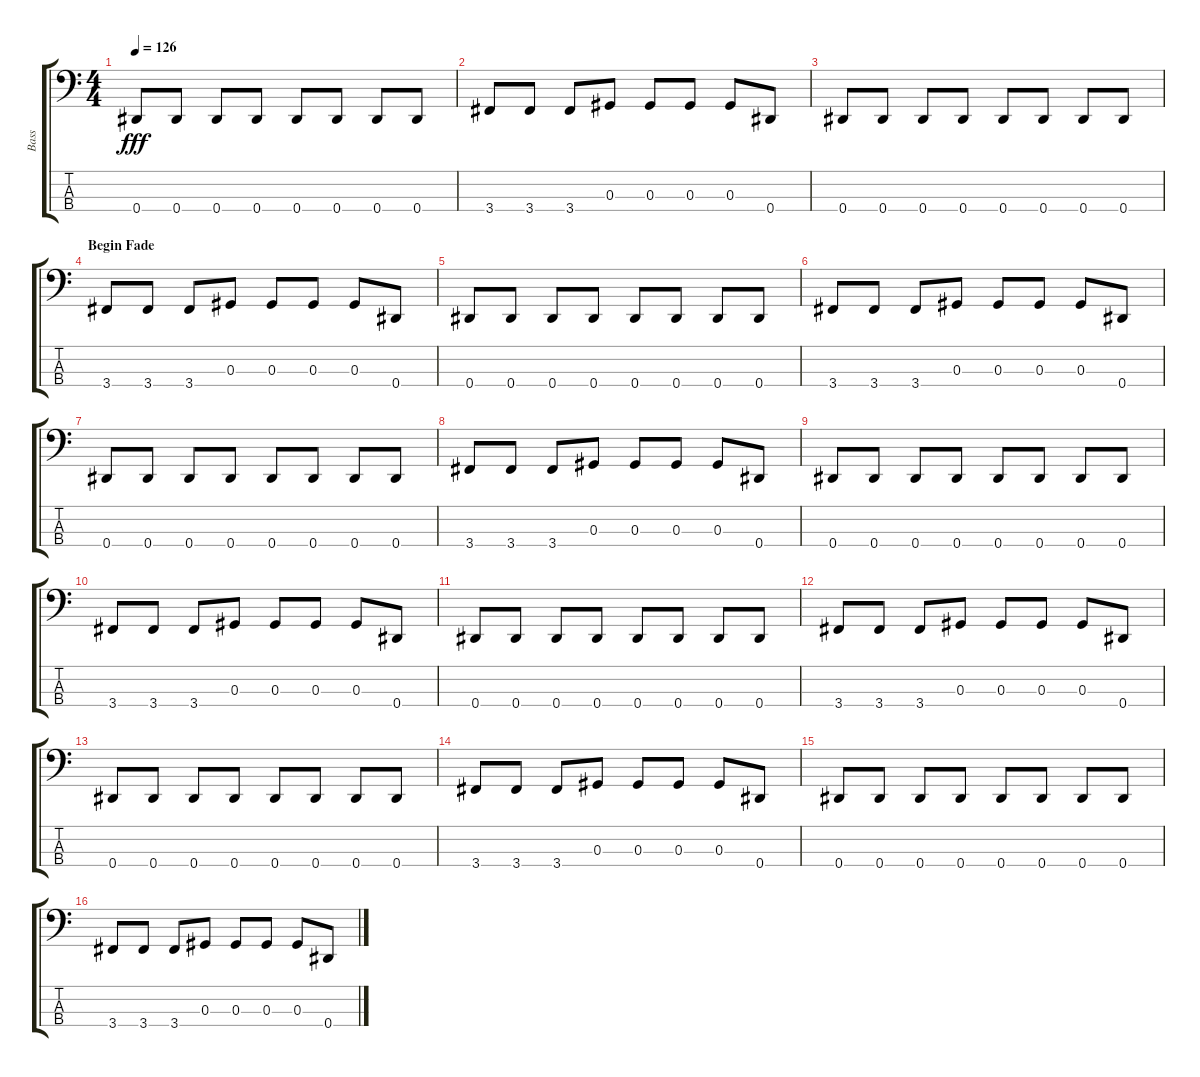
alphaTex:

\track ("Bass" "Bass") {instrument electricbasspick}
\staff {score tabs}
\tuning (Gb2 Db2 Ab1 Eb1) {hide}
\ts (4 4)
\tempo 126
\clef f4
\ks c
0.4.8{dy fff} 0.4.8 0.4.8 0.4.8 0.4.8 0.4.8 0.4.8 0.4.8 |
3.4.8 3.4.8 3.4.8 0.3.8 0.3.8 0.3.8 0.3.8 0.4.8 |
0.4.8 0.4.8 0.4.8 0.4.8 0.4.8 0.4.8 0.4.8 0.4.8 |
\section ("" "Begin Fade")
3.4.8 3.4.8 3.4.8 0.3.8 0.3.8 0.3.8 0.3.8 0.4.8 |
0.4.8 0.4.8 0.4.8 0.4.8 0.4.8 0.4.8 0.4.8 0.4.8 |
3.4.8 3.4.8 3.4.8 0.3.8 0.3.8 0.3.8 0.3.8 0.4.8 |
0.4.8 0.4.8 0.4.8 0.4.8 0.4.8 0.4.8 0.4.8 0.4.8 |
3.4.8 3.4.8 3.4.8 0.3.8 0.3.8 0.3.8 0.3.8 0.4.8 |
0.4.8 0.4.8 0.4.8 0.4.8 0.4.8 0.4.8 0.4.8 0.4.8 |
3.4.8 3.4.8 3.4.8 0.3.8 0.3.8 0.3.8 0.3.8 0.4.8 |
0.4.8 0.4.8 0.4.8 0.4.8 0.4.8 0.4.8 0.4.8 0.4.8 |
3.4.8 3.4.8 3.4.8 0.3.8 0.3.8 0.3.8 0.3.8 0.4.8 |
0.4.8 0.4.8 0.4.8 0.4.8 0.4.8 0.4.8 0.4.8 0.4.8 |
3.4.8 3.4.8 3.4.8 0.3.8 0.3.8 0.3.8 0.3.8 0.4.8 |
0.4.8 0.4.8 0.4.8 0.4.8 0.4.8 0.4.8 0.4.8 0.4.8 |
3.4.8 3.4.8 3.4.8 0.3.8 0.3.8 0.3.8 0.3.8 0.4.8
